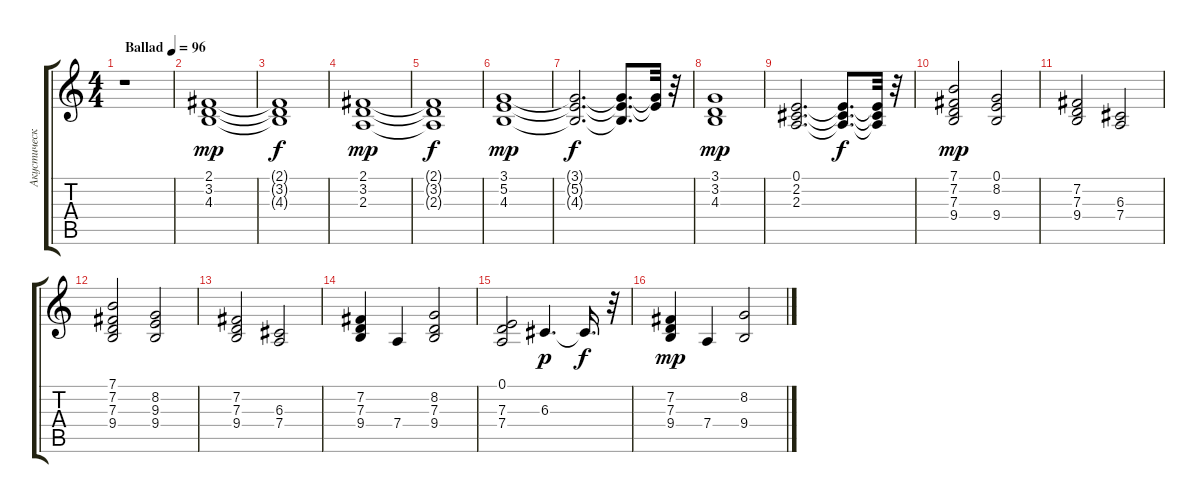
\track ("Акустический Гранд Роял" "Акустическ") {instrument acousticgrandpiano}
\staff {score tabs}
\tuning (E4 B3 G3 D3 A2 E2) {hide}
\ts (4 4)
\tempo (96 "Ballad")
\clef g2
\ks c
r.1{dy mp instrument acousticgrandpiano} |
(2.1 3.2 4.3).1{instrument synthstrings1} |
(2.1{t} 3.2{t} 4.3{t}).1{dy f} |
(2.1 3.2 2.3).1{dy mp} |
(2.1{t} 3.2{t} 2.3{t}).1{dy f} |
(3.1 5.2 4.3).1{dy mp} |
(3.1{t} 5.2{t} 4.3{t}).2{d dy f} (3.1{t} 5.2{t} 4.3{t}).8{d} (3.1{t} 5.2{t}).32 r.32 |
(3.1 3.2 4.3).1{dy mp} |
(0.1 2.2 2.3).2{d} (0.1{t} 2.2{t} 2.3{t}).8{d dy f} (0.1{t} 2.2{t} 2.3{t}).32 r.32 |
(7.1 7.2 7.3 9.4).2{dy mp} (0.1 8.2 9.4).2 |
(7.2 7.3 9.4).2 (6.3 7.4).2 |
(7.1 7.2 7.3 9.4).2 (8.2 9.3 9.4).2 |
(7.2 7.3 9.4).2 (6.3 7.4).2 |
(7.2 7.3 9.4).4 7.4.4 (8.2 7.3 9.4).2 |
(0.1 7.3 7.4).2 6.3.4{d dy p} 6.3{t}.16{d dy f} r.32 |
(7.2 7.3 9.4).4{dy mp} 7.4.4 (8.2 9.4).2
